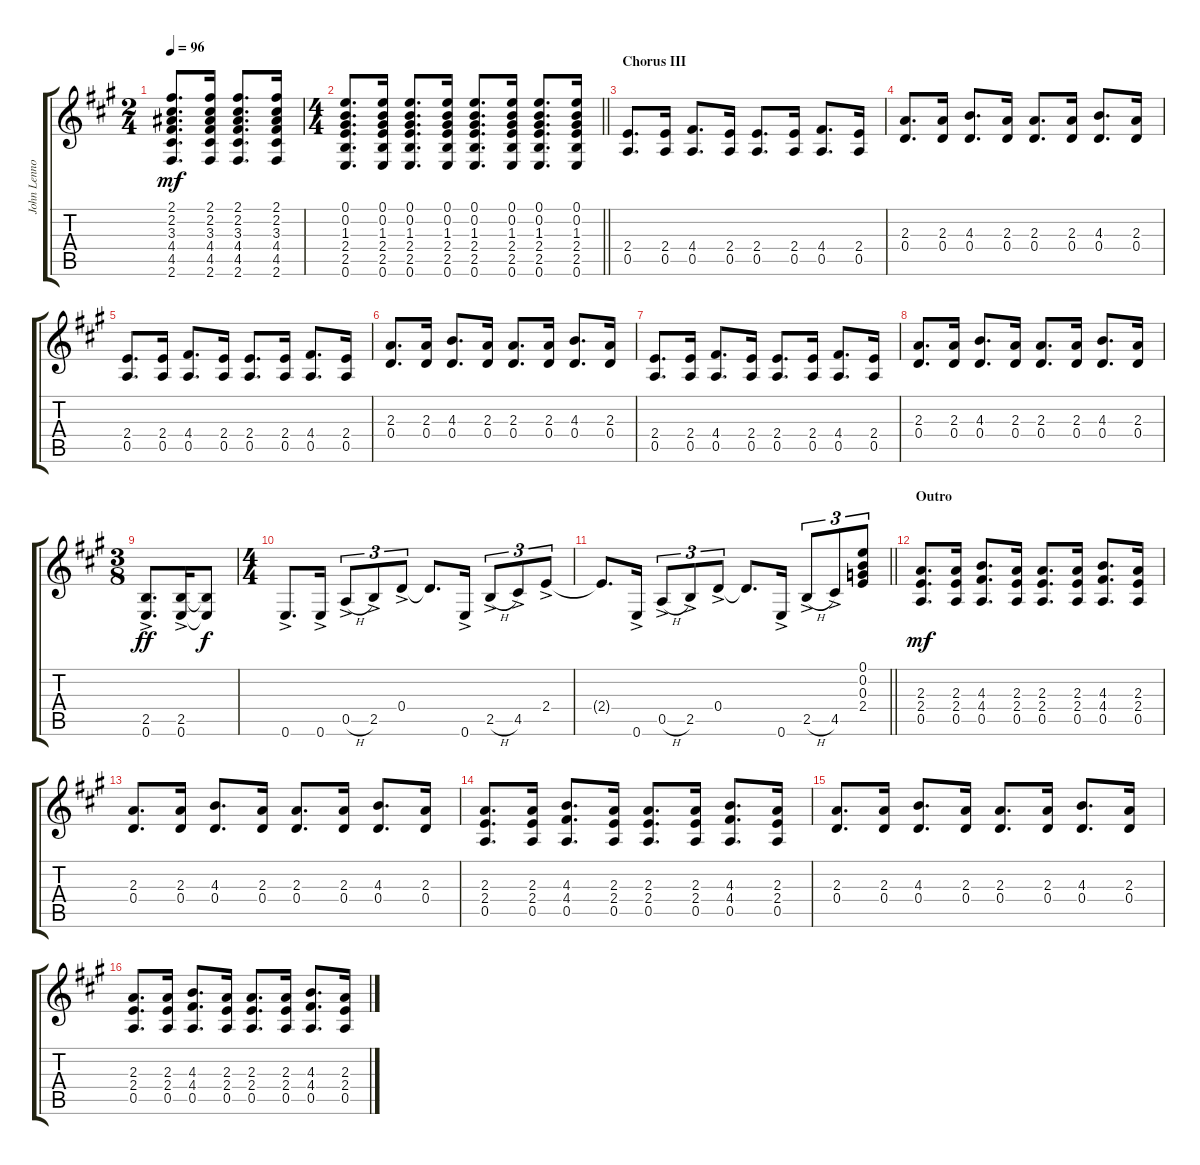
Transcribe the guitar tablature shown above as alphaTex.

\track ("John Lennon - Acoustic Guitar" "John Lenno") {instrument acousticguitarsteel}
\staff {score tabs}
\tuning (E4 B3 G3 D3 A2 E2) {hide}
\ts (2 4)
\tempo 96
\clef g2
\ks a
(2.1 2.2 3.3 4.4 4.5 2.6).8{d dy mf} (2.1 2.2 3.3 4.4 4.5 2.6).16 (2.1 2.2 3.3 4.4 4.5 2.6).8{d} (2.1 2.2 3.3 4.4 4.5 2.6).16 |
\ts (4 4)
\barLineRight lightlight
(0.1 0.2 1.3 2.4 2.5 0.6).8{d} (0.1 0.2 1.3 2.4 2.5 0.6).16 (0.1 0.2 1.3 2.4 2.5 0.6).8{d} (0.1 0.2 1.3 2.4 2.5 0.6).16 (0.1 0.2 1.3 2.4 2.5 0.6).8{d} (0.1 0.2 1.3 2.4 2.5 0.6).16 (0.1 0.2 1.3 2.4 2.5 0.6).8{d} (0.1 0.2 1.3 2.4 2.5 0.6).16 |
\section ("" "Chorus III")
(2.4 0.5).8{d volume 11} (2.4 0.5).16 (4.4 0.5).8{d} (2.4 0.5).16 (2.4 0.5).8{d} (2.4 0.5).16 (4.4 0.5).8{d} (2.4 0.5).16 |
(2.3 0.4).8{d} (2.3 0.4).16 (4.3 0.4).8{d} (2.3 0.4).16 (2.3 0.4).8{d} (2.3 0.4).16 (4.3 0.4).8{d} (2.3 0.4).16 |
(2.4 0.5).8{d} (2.4 0.5).16 (4.4 0.5).8{d} (2.4 0.5).16 (2.4 0.5).8{d} (2.4 0.5).16 (4.4 0.5).8{d} (2.4 0.5).16 |
(2.3 0.4).8{d} (2.3 0.4).16 (4.3 0.4).8{d} (2.3 0.4).16 (2.3 0.4).8{d} (2.3 0.4).16 (4.3 0.4).8{d} (2.3 0.4).16 |
(2.4 0.5).8{d} (2.4 0.5).16 (4.4 0.5).8{d} (2.4 0.5).16 (2.4 0.5).8{d} (2.4 0.5).16 (4.4 0.5).8{d} (2.4 0.5).16 |
(2.3 0.4).8{d} (2.3 0.4).16 (4.3 0.4).8{d} (2.3 0.4).16 (2.3 0.4).8{d} (2.3 0.4).16 (4.3 0.4).8{d} (2.3 0.4).16 |
\ts (3 8)
(2.5{ac} 0.6{ac}).8{d dy ff} (2.5{ac} 0.6{ac}).16 (2.5{t} 0.6{t}).8{dy f} |
\ts (4 4)
0.6{ac}.8{d} 0.6{ac}.16 0.5{h ac}.8{tu (3 2)} 2.5{ac}.8{tu (3 2)} 0.4{ac}.8{tu (3 2)} 0.4{t}.8{d} 0.6{ac}.16 2.5{h ac}.8{tu (3 2)} 4.5{ac}.8{tu (3 2)} 2.4{ac}.8{tu (3 2)} |
\barLineRight lightlight
2.4{t}.8{d} 0.6{ac}.16 0.5{h ac}.8{tu (3 2)} 2.5{ac}.8{tu (3 2)} 0.4{ac}.8{tu (3 2)} 0.4{t}.8{d} 0.6{ac}.16 2.5{h ac}.8{tu (3 2)} 4.5{ac}.8{tu (3 2)} (0.1 0.2 0.3 2.4).8{tu (3 2)} |
\section ("" "Outro")
(2.3 2.4 0.5).8{d dy mf} (2.3 2.4 0.5).16 (4.3 4.4 0.5).8{d} (2.3 2.4 0.5).16 (2.3 2.4 0.5).8{d} (2.3 2.4 0.5).16 (4.3 4.4 0.5).8{d} (2.3 2.4 0.5).16 |
(2.3 0.4).8{d} (2.3 0.4).16 (4.3 0.4).8{d} (2.3 0.4).16 (2.3 0.4).8{d} (2.3 0.4).16 (4.3 0.4).8{d} (2.3 0.4).16 |
(2.3 2.4 0.5).8{d} (2.3 2.4 0.5).16 (4.3 4.4 0.5).8{d} (2.3 2.4 0.5).16 (2.3 2.4 0.5).8{d} (2.3 2.4 0.5).16 (4.3 4.4 0.5).8{d} (2.3 2.4 0.5).16 |
(2.3 0.4).8{d} (2.3 0.4).16 (4.3 0.4).8{d} (2.3 0.4).16 (2.3 0.4).8{d} (2.3 0.4).16 (4.3 0.4).8{d} (2.3 0.4).16 |
(2.3 2.4 0.5).8{d} (2.3 2.4 0.5).16 (4.3 4.4 0.5).8{d} (2.3 2.4 0.5).16 (2.3 2.4 0.5).8{d} (2.3 2.4 0.5).16 (4.3 4.4 0.5).8{d} (2.3 2.4 0.5).16
